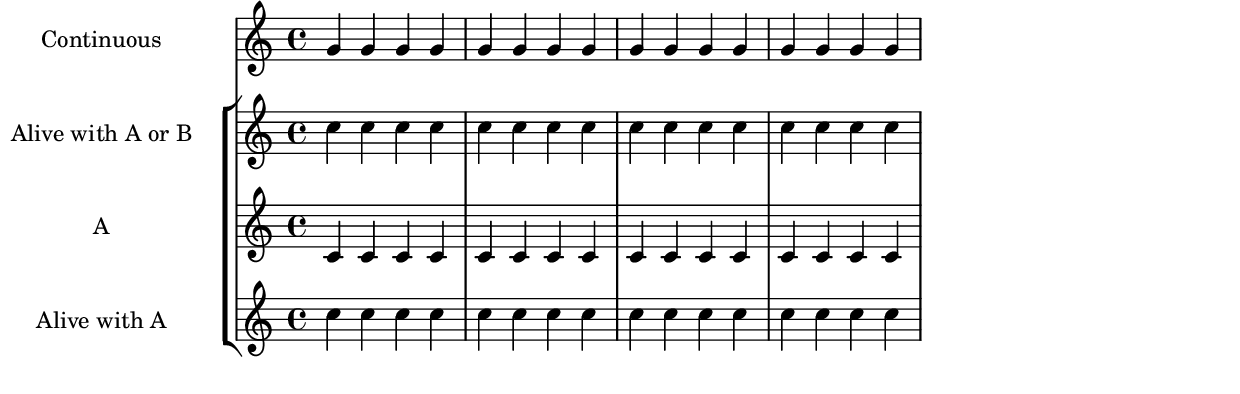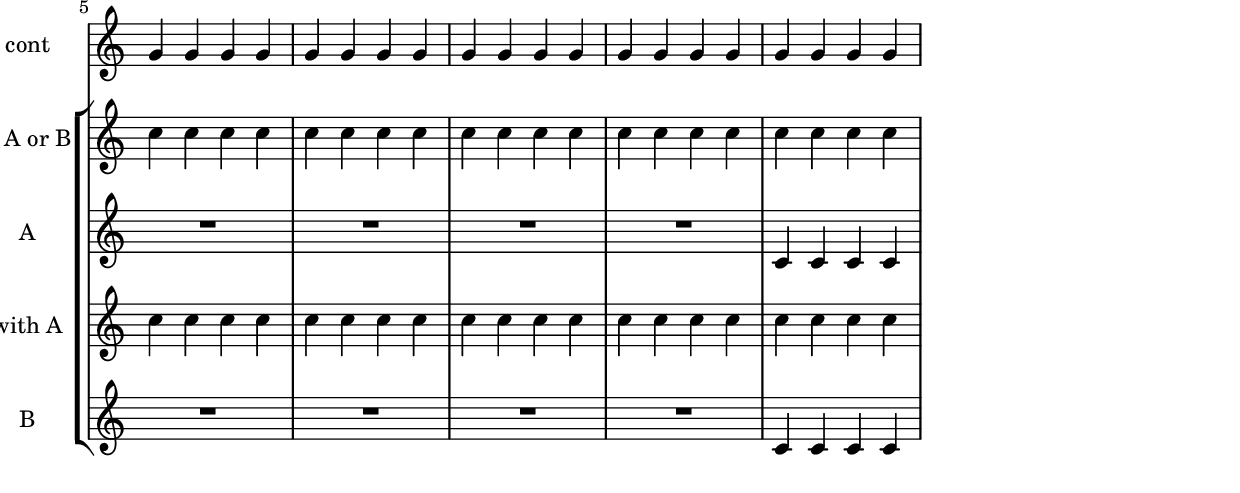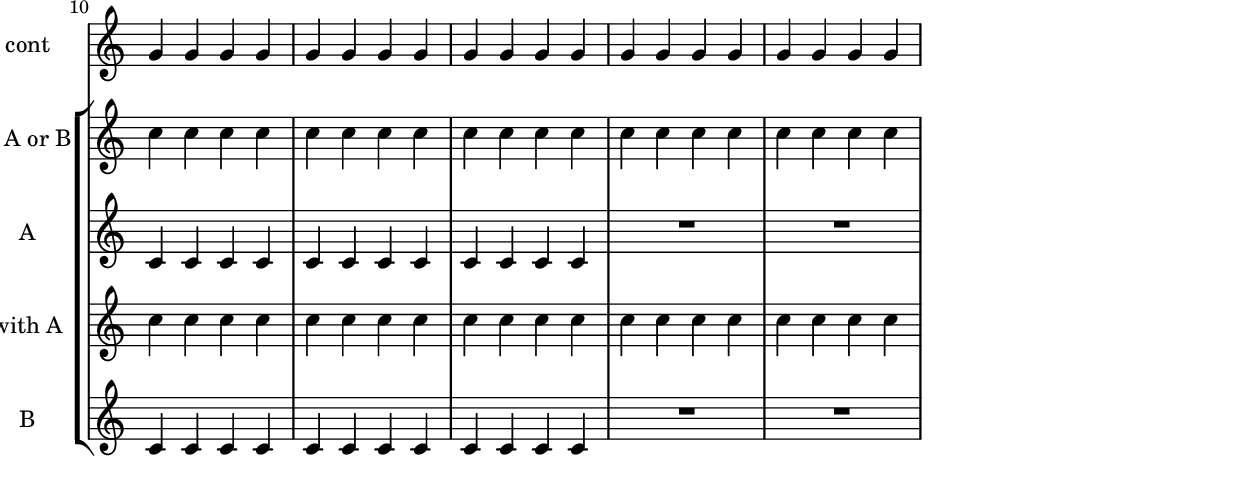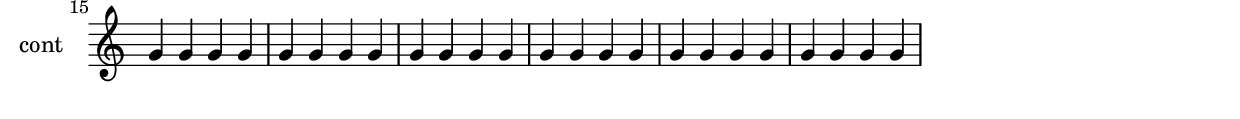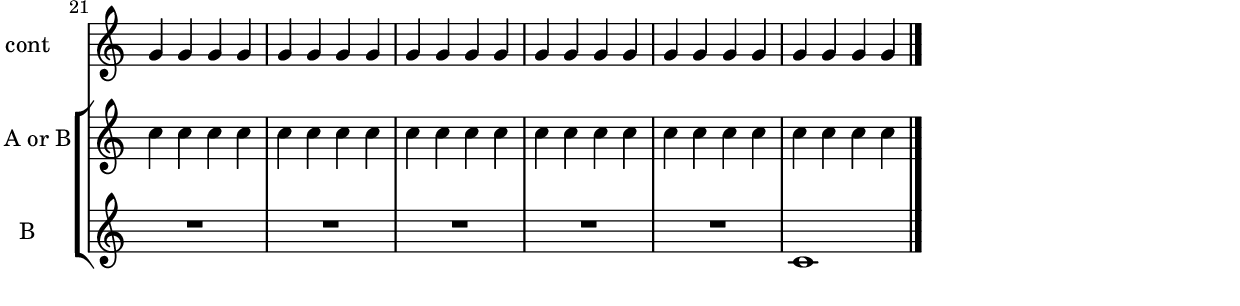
%% Generated by lilypond-book
%% Options: [exampleindent=10.16\mm,indent=0\mm,line-width=160\mm]
\include "lilypond-book-preamble.ly"


% ****************************************************************
% Start cut-&-pastable-section
% ****************************************************************

#(ly:set-option 'eps-box-padding 3.000000)



\paper {
  indent = 0\mm
  line-width = 160\mm
  % offset the left padding, also add 1mm as lilypond creates cropped
  % images with a little space on the right
  line-width = #(- line-width (* mm  3.000000) (* mm 1))
}

\layout {
  
}




% ****************************************************************
% ly snippet:
% ****************************************************************
\sourcefilename "/lilypond-2.23.82/input/regression/remove-layer-symbol.ly"
\sourcefileline 0
\version "2.19.48"

\header {
  texidoc = "The @code{VerticalAxisGroup.remove-layer} property
  can be used to keep staves alive with reference to other staves
  in the @code{Keep_alive_together_engraver} group."
}

\layout {
  indent = 40\mm
  short-indent = 15\mm
}

\score {
  <<
    \new Staff \with {
      instrumentName = "Continuous"
      shortInstrumentName = "cont"
    } { \repeat unfold 104 g'4 \bar "|." }
    \new StaffGroup \with {
      \consists Keep_alive_together_engraver
    } <<
      \new Staff \with {
        keepAliveInterfaces = #'()
        instrumentName = \markup \center-column { "Alive with A or B" }
        shortInstrumentName = "with A or B"
        \override VerticalAxisGroup.remove-empty = ##t
        \override VerticalAxisGroup.remove-first = ##t
        \override VerticalAxisGroup.remove-layer = #'any
      } { \repeat unfold 104 c''4 }
      \new Staff \with {
        instrumentName = "A"
        shortInstrumentName = "A"
        \override VerticalAxisGroup.remove-empty = ##t
        \override VerticalAxisGroup.remove-first = ##t
        \override VerticalAxisGroup.remove-layer = ##f
      } {
        \repeat unfold 16 c'4
        R1*4
        \repeat unfold 16 c'4
        R1*14
      }
      \new Staff \with {
        keepAliveInterfaces = #'()
        instrumentName = \markup \center-column { "Alive with A" }
        shortInstrumentName = "with A"
        \override VerticalAxisGroup.remove-empty = ##t
        \override VerticalAxisGroup.remove-first = ##t
        \override VerticalAxisGroup.remove-layer = #'above
      } { \repeat unfold 104 c''4 }
      \new Staff \with {
        instrumentName = "B"
        shortInstrumentName = "B"
        \override VerticalAxisGroup.remove-empty = ##t
        \override VerticalAxisGroup.remove-first = ##t
        \override VerticalAxisGroup.remove-layer = ##f
      } {
        R1*8
        \repeat unfold 16 c'4
        R1*13
        c'1
      }
    >>
  >>
}



% ****************************************************************
% end ly snippet
% ****************************************************************
